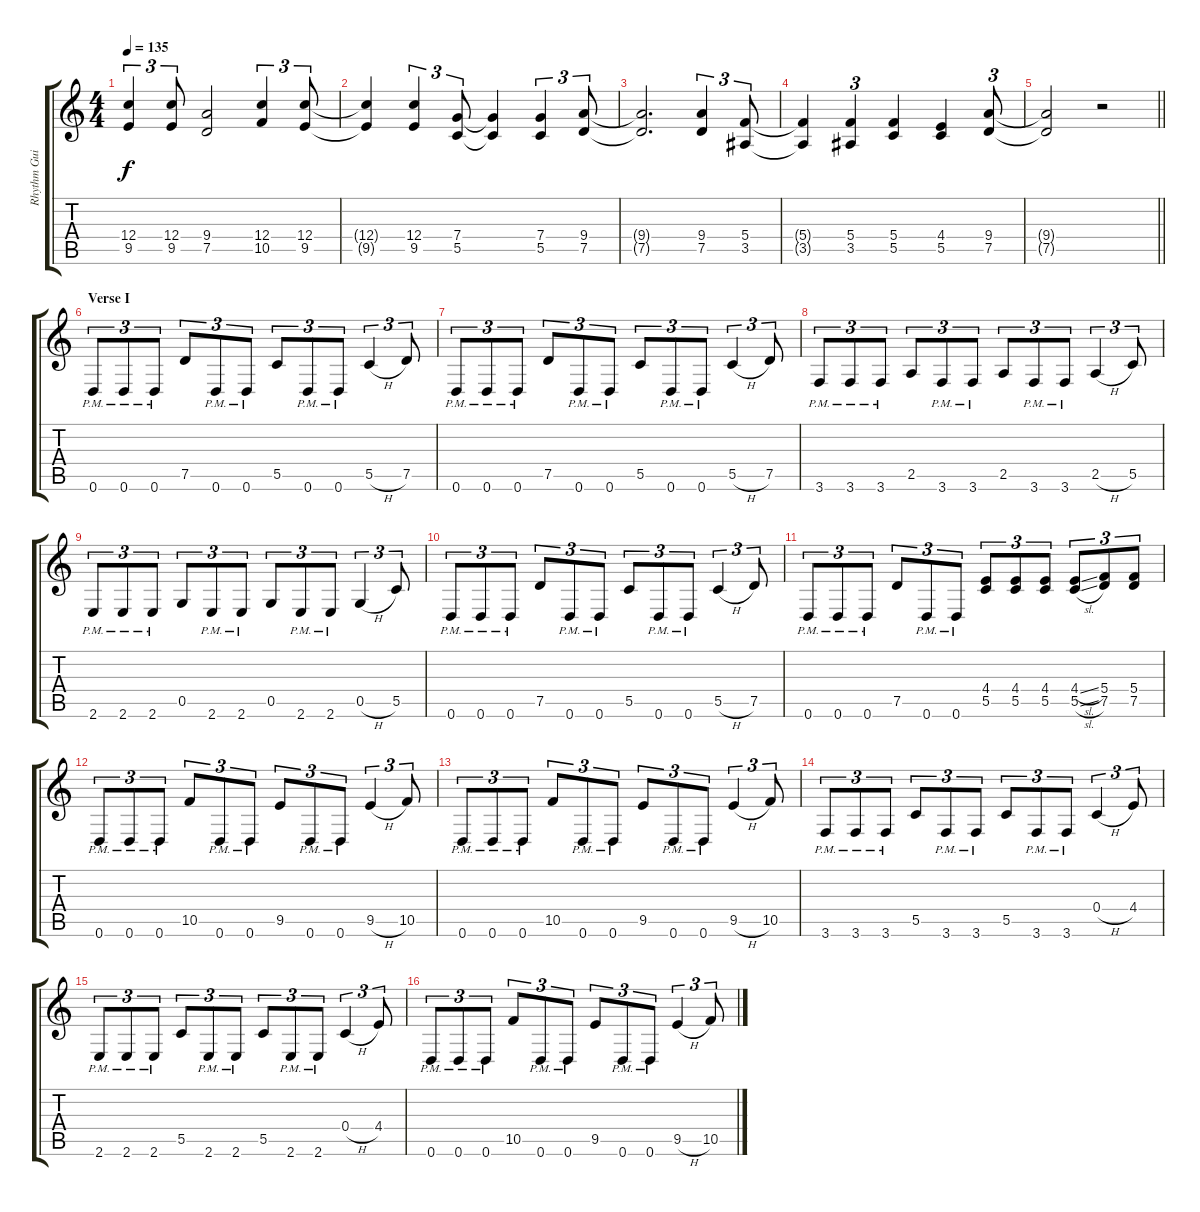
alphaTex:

\track ("Rhythm Guitar II" "Rhythm Gui") {instrument overdrivenguitar}
\staff {score tabs}
\tuning (D4 A3 F3 C3 G2 D2) {hide}
\ts (4 4)
\tempo 135
\clef g2
\ks c
(12.4{t} 9.5{t}).4{tu (3 2) dy f} (12.4 9.5).8{tu (3 2)} (9.4 7.5).2 (12.4 10.5).4{tu (3 2)} (12.4 9.5).8{tu (3 2)} |
(12.4{t} 9.5{t}).4 (12.4 9.5).4{tu (3 2)} (7.4 5.5).8{tu (3 2)} (7.4{t} 5.5{t}).4 (7.4 5.5).4{tu (3 2)} (9.4 7.5).8{tu (3 2)} |
(9.4{t} 7.5{t}).2{d} (9.4 7.5).4{tu (3 2)} (5.4 3.5).8{tu (3 2)} |
(5.4{t} 3.5{t}).4 (5.4 3.5).4{tu (3 2)} (5.4 5.5).4 (4.4 5.5).4 (9.4 7.5).8{tu (3 2)} |
\barLineRight lightlight
(9.4{t} 7.5{t}).2 r.2 |
\section ("" "Verse I")
0.6{pm}.8{tu (3 2)} 0.6{pm}.8{tu (3 2)} 0.6{pm}.8{tu (3 2)} 7.5.8{tu (3 2)} 0.6{pm}.8{tu (3 2)} 0.6{pm}.8{tu (3 2)} 5.5.8{tu (3 2)} 0.6{pm}.8{tu (3 2)} 0.6{pm}.8{tu (3 2)} 5.5{h}.4{tu (3 2)} 7.5.8{tu (3 2)} |
0.6{pm}.8{tu (3 2)} 0.6{pm}.8{tu (3 2)} 0.6{pm}.8{tu (3 2)} 7.5.8{tu (3 2)} 0.6{pm}.8{tu (3 2)} 0.6{pm}.8{tu (3 2)} 5.5.8{tu (3 2)} 0.6{pm}.8{tu (3 2)} 0.6{pm}.8{tu (3 2)} 5.5{h}.4{tu (3 2)} 7.5.8{tu (3 2)} |
3.6{pm}.8{tu (3 2)} 3.6{pm}.8{tu (3 2)} 3.6{pm}.8{tu (3 2)} 2.5.8{tu (3 2)} 3.6{pm}.8{tu (3 2)} 3.6{pm}.8{tu (3 2)} 2.5.8{tu (3 2)} 3.6{pm}.8{tu (3 2)} 3.6{pm}.8{tu (3 2)} 2.5{h}.4{tu (3 2)} 5.5.8{tu (3 2)} |
2.6{pm}.8{tu (3 2)} 2.6{pm}.8{tu (3 2)} 2.6{pm}.8{tu (3 2)} 0.5.8{tu (3 2)} 2.6{pm}.8{tu (3 2)} 2.6{pm}.8{tu (3 2)} 0.5.8{tu (3 2)} 2.6{pm}.8{tu (3 2)} 2.6{pm}.8{tu (3 2)} 0.5{h}.4{tu (3 2)} 5.5.8{tu (3 2)} |
0.6{pm}.8{tu (3 2)} 0.6{pm}.8{tu (3 2)} 0.6{pm}.8{tu (3 2)} 7.5.8{tu (3 2)} 0.6{pm}.8{tu (3 2)} 0.6{pm}.8{tu (3 2)} 5.5.8{tu (3 2)} 0.6{pm}.8{tu (3 2)} 0.6{pm}.8{tu (3 2)} 5.5{h}.4{tu (3 2)} 7.5.8{tu (3 2)} |
0.6{pm}.8{tu (3 2)} 0.6{pm}.8{tu (3 2)} 0.6{pm}.8{tu (3 2)} 7.5.8{tu (3 2)} 0.6{pm}.8{tu (3 2)} 0.6{pm}.8{tu (3 2)} (4.4 5.5).8{tu (3 2)} (4.4 5.5).8{tu (3 2)} (4.4 5.5).8{tu (3 2)} (4.4{sl} 5.5{sl}).8{tu (3 2)} (5.4 7.5).8{tu (3 2)} (5.4 7.5).8{tu (3 2)} |
0.6{pm}.8{tu (3 2)} 0.6{pm}.8{tu (3 2)} 0.6{pm}.8{tu (3 2)} 10.5.8{tu (3 2)} 0.6{pm}.8{tu (3 2)} 0.6{pm}.8{tu (3 2)} 9.5.8{tu (3 2)} 0.6{pm}.8{tu (3 2)} 0.6{pm}.8{tu (3 2)} 9.5{h}.4{tu (3 2)} 10.5.8{tu (3 2)} |
0.6{pm}.8{tu (3 2)} 0.6{pm}.8{tu (3 2)} 0.6{pm}.8{tu (3 2)} 10.5.8{tu (3 2)} 0.6{pm}.8{tu (3 2)} 0.6{pm}.8{tu (3 2)} 9.5.8{tu (3 2)} 0.6{pm}.8{tu (3 2)} 0.6{pm}.8{tu (3 2)} 9.5{h}.4{tu (3 2)} 10.5.8{tu (3 2)} |
3.6{pm}.8{tu (3 2)} 3.6{pm}.8{tu (3 2)} 3.6{pm}.8{tu (3 2)} 5.5.8{tu (3 2)} 3.6{pm}.8{tu (3 2)} 3.6{pm}.8{tu (3 2)} 5.5.8{tu (3 2)} 3.6{pm}.8{tu (3 2)} 3.6{pm}.8{tu (3 2)} 0.4{h}.4{tu (3 2)} 4.4.8{tu (3 2)} |
2.6{pm}.8{tu (3 2)} 2.6{pm}.8{tu (3 2)} 2.6{pm}.8{tu (3 2)} 5.5.8{tu (3 2)} 2.6{pm}.8{tu (3 2)} 2.6{pm}.8{tu (3 2)} 5.5.8{tu (3 2)} 2.6{pm}.8{tu (3 2)} 2.6{pm}.8{tu (3 2)} 0.4{h}.4{tu (3 2)} 4.4.8{tu (3 2)} |
0.6{pm}.8{tu (3 2)} 0.6{pm}.8{tu (3 2)} 0.6{pm}.8{tu (3 2)} 10.5.8{tu (3 2)} 0.6{pm}.8{tu (3 2)} 0.6{pm}.8{tu (3 2)} 9.5.8{tu (3 2)} 0.6{pm}.8{tu (3 2)} 0.6{pm}.8{tu (3 2)} 9.5{h}.4{tu (3 2)} 10.5.8{tu (3 2)}
